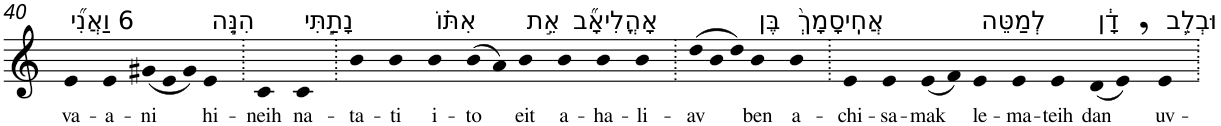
**kern	**text
*part1	*part1
*staff1	*staff1
*I"Piano	*
*I'Pno	*
!!LO:PB:g=z
*clefG2	*
*k[]	*
=40	=40
!LO:TX:a:t=6 וַאֲנִ֞י	!
!	!LO:LY:b
4e	va-
!	!LO:LY:b
4e	-a-
!	!LO:LY:b
(12g#X	-ni
12e	.
12g#)	.
!LO:TX:a:t=הִנֵּ֧ה	!
!	!LO:LY:b
4e	hi-
=41.	=41.
!	!LO:LY:b
4c	-neih
!LO:TX:a:t=נָתַ֣תִּי	!
!	!LO:LY:b
4c	na-
=42.	=42.
!	!LO:LY:b
4b	-ta-
!	!LO:LY:b
4b	-ti
!LO:TX:a:t=אִתּ֗וֹ	!
!	!LO:LY:b
4b	i-
!	!LO:LY:b
(8b	-to
8a)	.
!LO:TX:a:t=אֵ֣ת	!
!	!LO:LY:b
4b	eit
!LO:TX:a:t=אָהֳלִיאָ֞ב	!
!	!LO:LY:b
4b	a-
!	!LO:LY:b
4b	-ha-
!	!LO:LY:b
4b	-li-
=43.	=43.
!	!LO:LY:b
(12dd	-av
12b	.
12dd)	.
!LO:TX:a:t=בֶּן	!
!	!LO:LY:b
4b	ben
!LO:TX:a:t=אֲחִֽיסָמָךְ֙	!
!	!LO:LY:b
4b	a-
=44.	=44.
!	!LO:LY:b
4e	-chi-
!	!LO:LY:b
4e	-sa-
!	!LO:LY:b
(8e	-mak
8f)	.
!LO:TX:a:t=לְמַטֵּה	!
!	!LO:LY:b
4e	le-
!	!LO:LY:b
4e	-ma-
!	!LO:LY:b
4e	-teih
!LO:TX:a:t=דָ֔ן	!
!	!LO:LY:b
(8d	dan
8e,)	.
!LO:TX:a:t=וּבְלֵ֥ב	!
!	!LO:LY:b
4e	uv-
=.	=.
*-	*-
